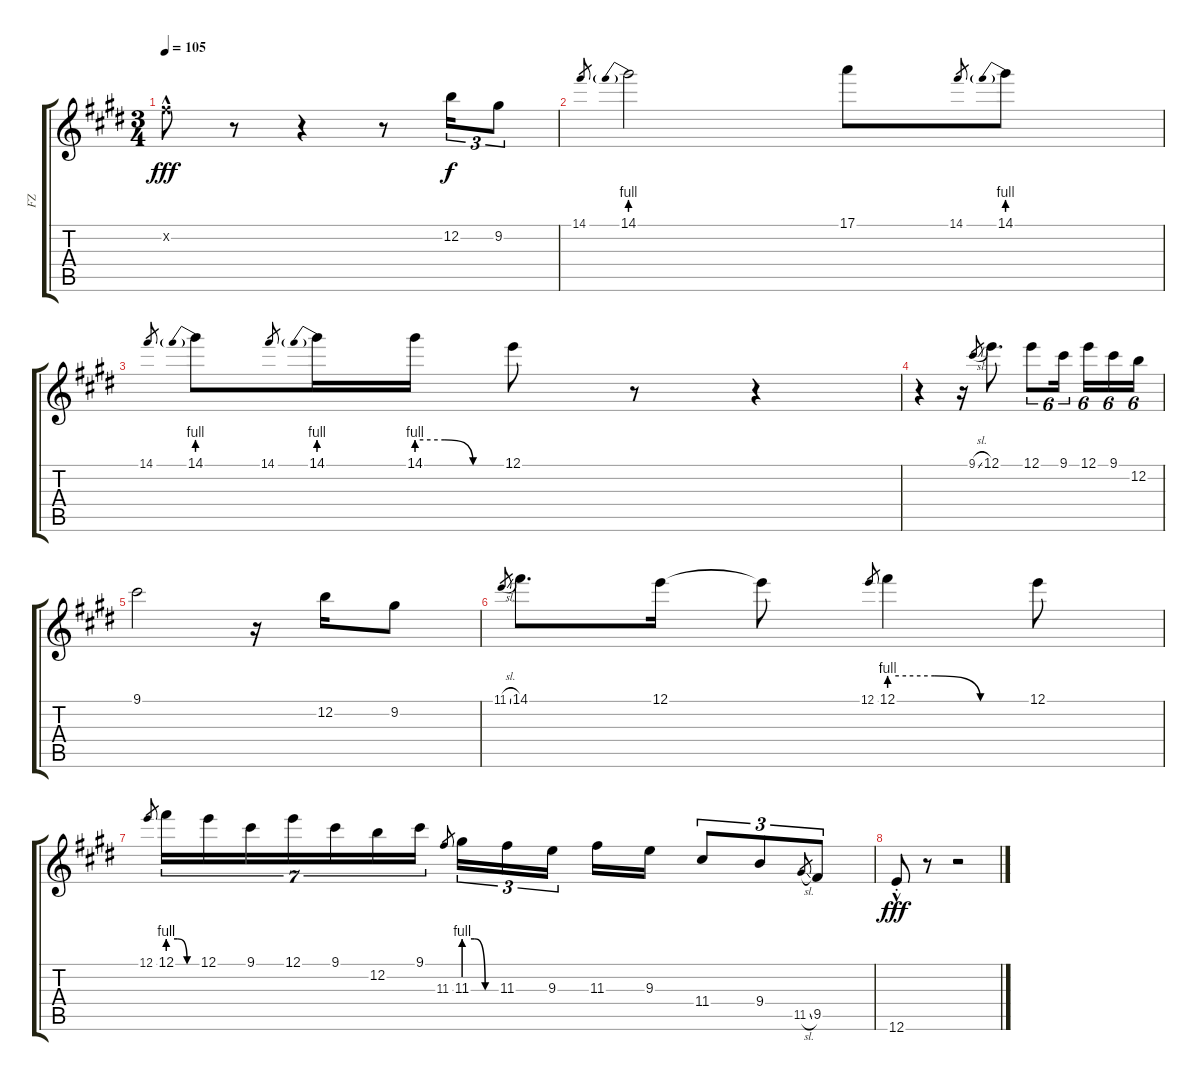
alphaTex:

\track ("FZ" "FZ") {instrument distortionguitar}
\staff {score tabs}
\tuning (E4 B3 G3 D3 A2 E2) {hide}
\ts (3 4)
\tempo 105
\clef g2
\ks e
7.2{hac x}.8{dy fff} r.8 r.4 r.8 12.2.16{tu (3 2) dy f} 9.2.8{tu (3 2)} |
14.1.8{gr} 14.1{be (prebend 0 4 60 4)}.2 17.1.8 14.1.8{gr} 14.1{be (prebend 0 4 60 4)}.8 |
14.1.8{gr} 14.1{be (prebend 0 4 60 4)}.8 14.1.8{gr} 14.1{be (prebend 0 4 60 4)}.16 14.1{be (custom 0 4 20 4 40 0 60 0)}.16 12.1.8 r.8 r.4 |
r.4 r.16 9.1{sl}.8{gr} 12.1.8{d} 12.1.8{tu (6 4)} 9.1.16{tu (6 4) beam splitsecondary} 12.1.16{tu (6 4)} 9.1.16{tu (6 4)} 12.2.16{tu (6 4)} |
9.1.2 r.16 12.2.16 9.2.8 |
11.1{sl}.8{gr} 14.1.8{d} 12.1.16 12.1{t}.8 12.1.8{gr} 12.1{be (custom 0 4 20 4 40 0 60 0)}.4 12.1.8 |
12.1.8{gr} 12.1{be (custom 0 4 20 4 40 0 60 0)}.16{tu (7 4)} 12.1.16{tu (7 4)} 9.1.16{tu (7 4)} 12.1.16{tu (7 4)} 9.1.16{tu (7 4)} 12.2.16{tu (7 4)} 9.1.16{tu (7 4)} 11.3.8{gr} 11.3{be (custom 0 4 20 4 40 0 60 0)}.16{tu (3 2)} 11.3.16{tu (3 2)} 9.3.16{tu (3 2) beam splitsecondary} 11.3.16 9.3.16 11.4.8{tu (3 2)} 9.4.8{tu (3 2)} 11.5{sl}.8{gr} 9.5.8{tu (3 2)} |
12.6{hac st}.8{dy fff} r.8 r.2
